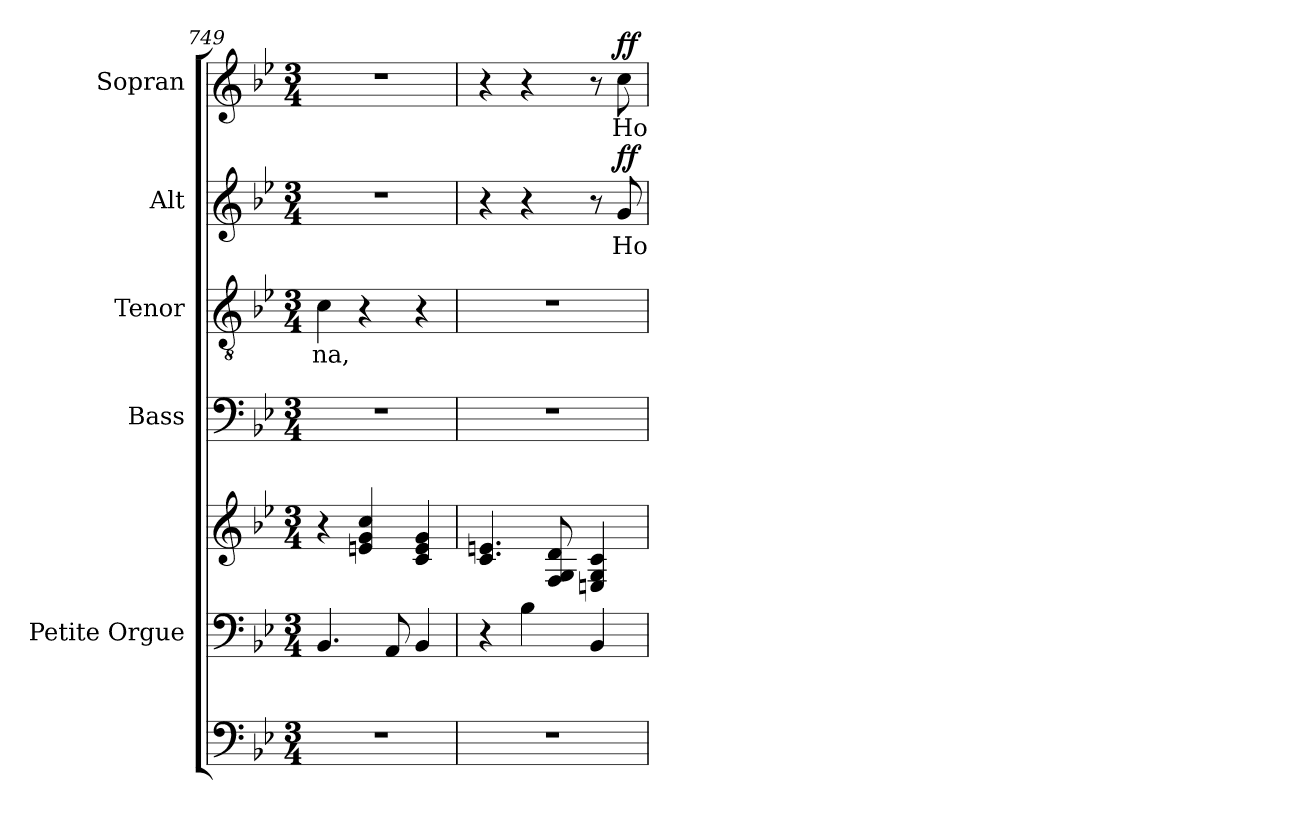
**kern	**kern	**kern	**kern	**kern	**text	**kern	**text	**dynam	**kern	**text	**dynam
*part6	*part5	*part5	*part4	*part3	*part3	*part2	*part2	*part2	*part1	*part1	*part1
*staff7	*staff6	*staff5	*staff4	*staff3	*staff3	*staff2	*staff2	*staff2	*staff1	*staff1	*staff1
*	*I"Petite Orgue	*	*I"Bass	*I"Tenor	*	*I"Alt	*	*	*I"Sopran	*	*
*	*I'Org. 1	*	*I'B.	*I'T.	*	*I'A.	*	*	*I'S.	*	*
*clefF4	*clefF4	*clefG2	*clefF4	*clefGv2	*	*clefG2	*	*	*clefG2	*	*
*k[b-e-]	*k[b-e-]	*k[b-e-]	*k[b-e-]	*k[b-e-]	*	*k[b-e-]	*	*	*k[b-e-]	*	*
*B-:	*B-:	*B-:	*B-:	*B-:	*	*B-:	*	*	*B-:	*	*
*M3/4	*M3/4	*M3/4	*M3/4	*M3/4	*	*M3/4	*	*	*M3/4	*	*
=749	=749	=749	=749	=749	=749	=749	=749	=749	=749	=749	=749
!	!	!	!	!	!LO:LY:b	!	!	!	!	!	!
2.r	4.BB-/	4r	2.r	4c\	-na,	2.r	.	.	2.r	.	.
.	.	4en/ 4g/ 4cc/	.	4r	.	.	.	.	.	.	.
.	8AA/	.	.	.	.	.	.	.	.	.	.
.	4BB-/	4c/ 4e/ 4g/	.	4r	.	.	.	.	.	.	.
=750	=750	=750	=750	=750	=750	=750	=750	=750	=750	=750	=750
2.r	4r	4.c/ 4.en/	2.r	2.r	.	4r	.	.	4r	.	.
.	4B-\	.	.	.	.	4r	.	.	4r	.	.
.	.	8F/ 8G/ 8d/	.	.	.	.	.	.	.	.	.
.	4BB-/	4En/ 4G/ 4c/	.	.	.	8r	.	.	8r	.	.
!	!	!	!	!	!	!	!LO:LY:b	!LO:DY:a	!	!LO:LY:b	!LO:DY:a
.	.	.	.	.	.	8g/	Ho-	ff	8cc\	Ho-	ff
=	=	=	=	=	=	=	=	=	=	=	=
*-	*-	*-	*-	*-	*-	*-	*-	*-	*-	*-	*-
